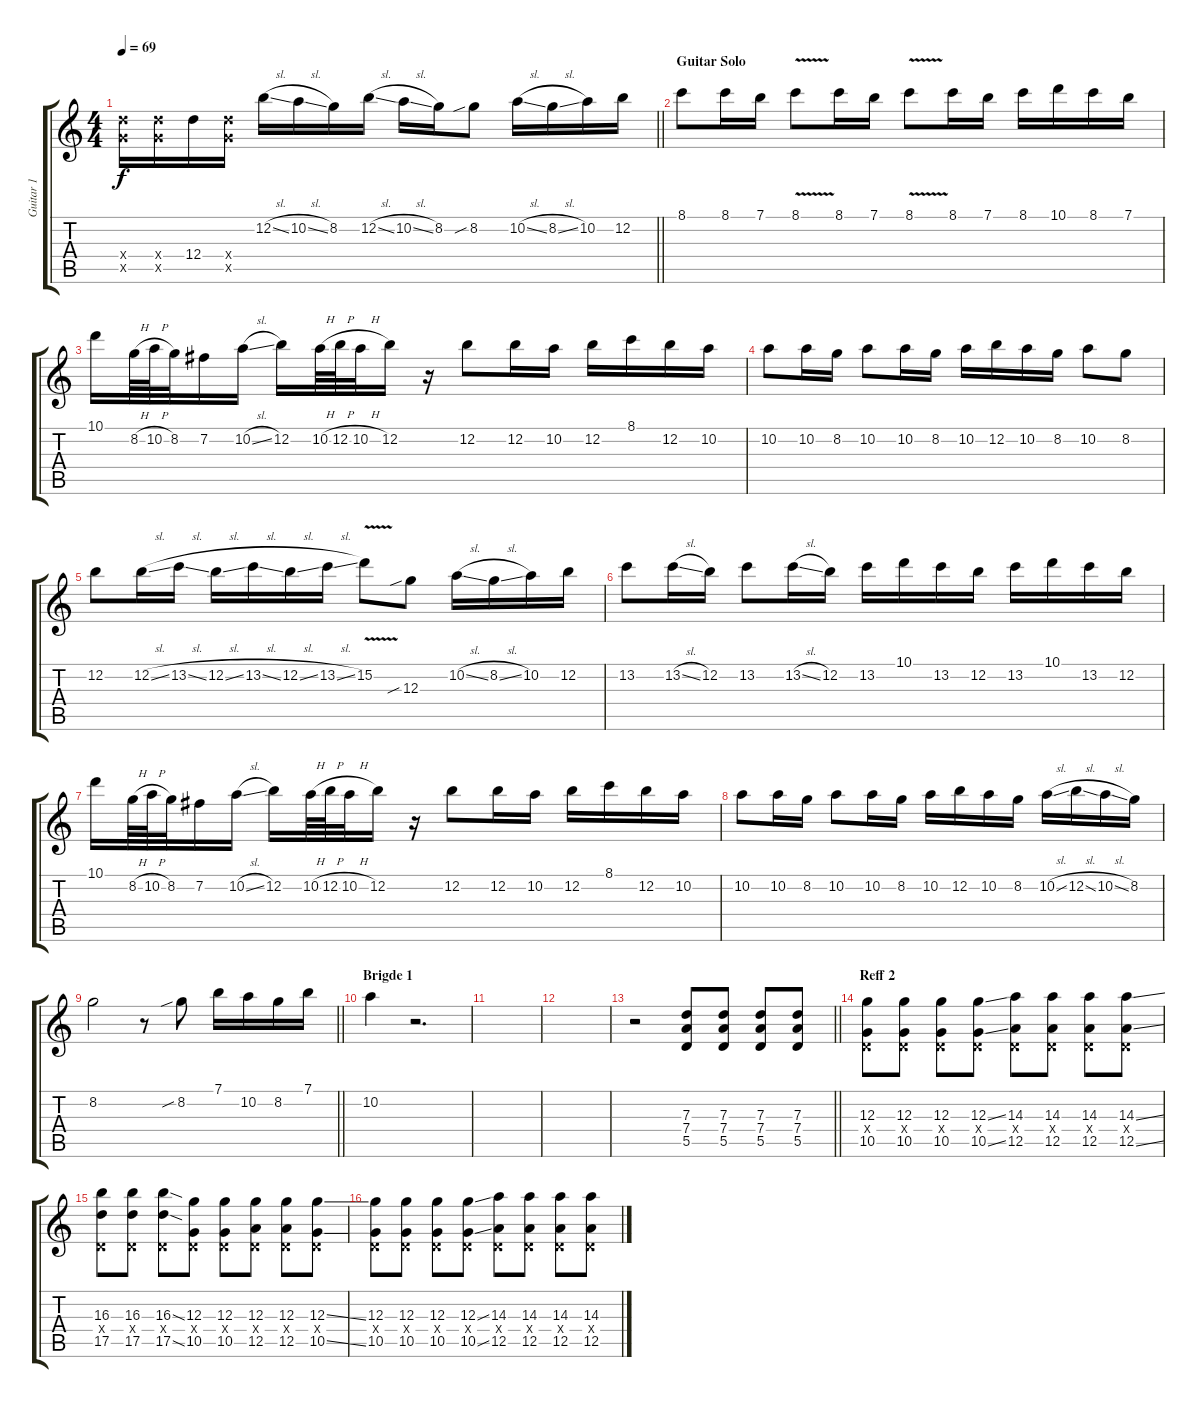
\track ("Guitar 1" "Guitar 1") {instrument electricguitarclean}
\staff {score tabs}
\tuning (E4 B3 G3 D3 A2 E2) {hide}
\ts (4 4)
\tempo 69
\clef g2
\barLineRight lightlight
\ks c
(12.4{x} 10.5{x}).16{dy f} (12.4{x} 10.5{x}).16 12.4.16 (12.4{x} 10.5{x}).16 12.2{sl}.16 10.2{sl}.16 8.2.16 12.2{sl}.16 10.2{sl}.16 8.2.16 8.2{sib}.8{volume 16 balance 8 instrument overdrivenguitar} 10.2{sl}.16 8.2{sl}.16 10.2.16 12.2.16 |
\section ("" "Guitar Solo")
8.1.8 8.1.16 7.1.16 8.1{v}.8 8.1.16 7.1.16 8.1{v}.8 8.1.16 7.1.16 8.1.16 10.1.16 8.1.16 7.1.16 |
10.1.16 8.2{h}.64 10.2{h}.64 8.2.32 7.2.16 10.2{sl}.16 12.2.16 10.2{h}.64 12.2{h}.64 10.2{h}.32 12.2.16 r.16 12.2.8 12.2.16 10.2.16 12.2.16 8.1.16 12.2.16 10.2.16 |
10.2.8 10.2.16 8.2.16 10.2.8 10.2.16 8.2.16 10.2.16 12.2.16 10.2.16 8.2.16 10.2.8 8.2.8 |
12.2.8 12.2{sl}.16 13.2{sl}.16 12.2{sl}.16 13.2{sl}.16 12.2{sl}.16 13.2{sl}.16 15.2{v}.8 12.3{sib}.8 10.2{sl}.16 8.2{sl}.16 10.2.16 12.2.16 |
13.2.8 13.2{sl}.16 12.2.16 13.2.8 13.2{sl}.16 12.2.16 13.2.16 10.1.16 13.2.16 12.2.16 13.2.16 10.1.16 13.2.16 12.2.16 |
10.1.16 8.2{h}.64 10.2{h}.64 8.2.32 7.2.16 10.2{sl}.16 12.2.16 10.2{h}.64 12.2{h}.64 10.2{h}.32 12.2.16 r.16 12.2.8 12.2.16 10.2.16 12.2.16 8.1.16 12.2.16 10.2.16 |
10.2.8 10.2.16 8.2.16 10.2.8 10.2.16 8.2.16 10.2.16 12.2.16 10.2.16 8.2.16 10.2{sl}.16 12.2{sl}.16 10.2{sl}.16 8.2.16 |
\barLineRight lightlight
8.2.2 r.8 8.2{sib}.8 7.1.16 10.2.16 8.2.16 7.1.16 |
\section ("" "Brigde 1")
10.2.4 r.2{d} |
|
|
\barLineRight lightlight
r.2{volume 13 balance 13 instrument overdrivenguitar} (7.3 7.4 5.5).8 (7.3 7.4 5.5).8 (7.3 7.4 5.5).8 (7.3 7.4 5.5).8 |
\section ("" "Reff 2")
(12.3 0.4{x} 10.5).8 (12.3 0.4{x} 10.5).8 (12.3 0.4{x} 10.5).8 (12.3{ss} 0.4{x} 10.5{ss}).8 (14.3 0.4{x} 12.5).8 (14.3 0.4{x} 12.5).8 (14.3 0.4{x} 12.5).8 (14.3{ss} 0.4{x} 12.5{ss}).8 |
(16.3 0.4{x} 17.5).8 (16.3 0.4{x} 17.5).8 (16.3{sod} 0.4{x} 17.5{sod}).8 (12.3 0.4{x} 10.5).8 (12.3 0.4{x} 10.5).8 (12.3 0.4{x} 12.5).8 (12.3 0.4{x} 12.5).8 (12.3{ss} 0.4{x} 10.5{ss}).8 |
(12.3 0.4{x} 10.5).8 (12.3 0.4{x} 10.5).8 (12.3 0.4{x} 10.5).8 (12.3{ss} 0.4{x} 10.5{ss}).8 (14.3 0.4{x} 12.5).8 (14.3 0.4{x} 12.5).8 (14.3 0.4{x} 12.5).8 (14.3{ss} 0.4{x} 12.5{ss}).8
